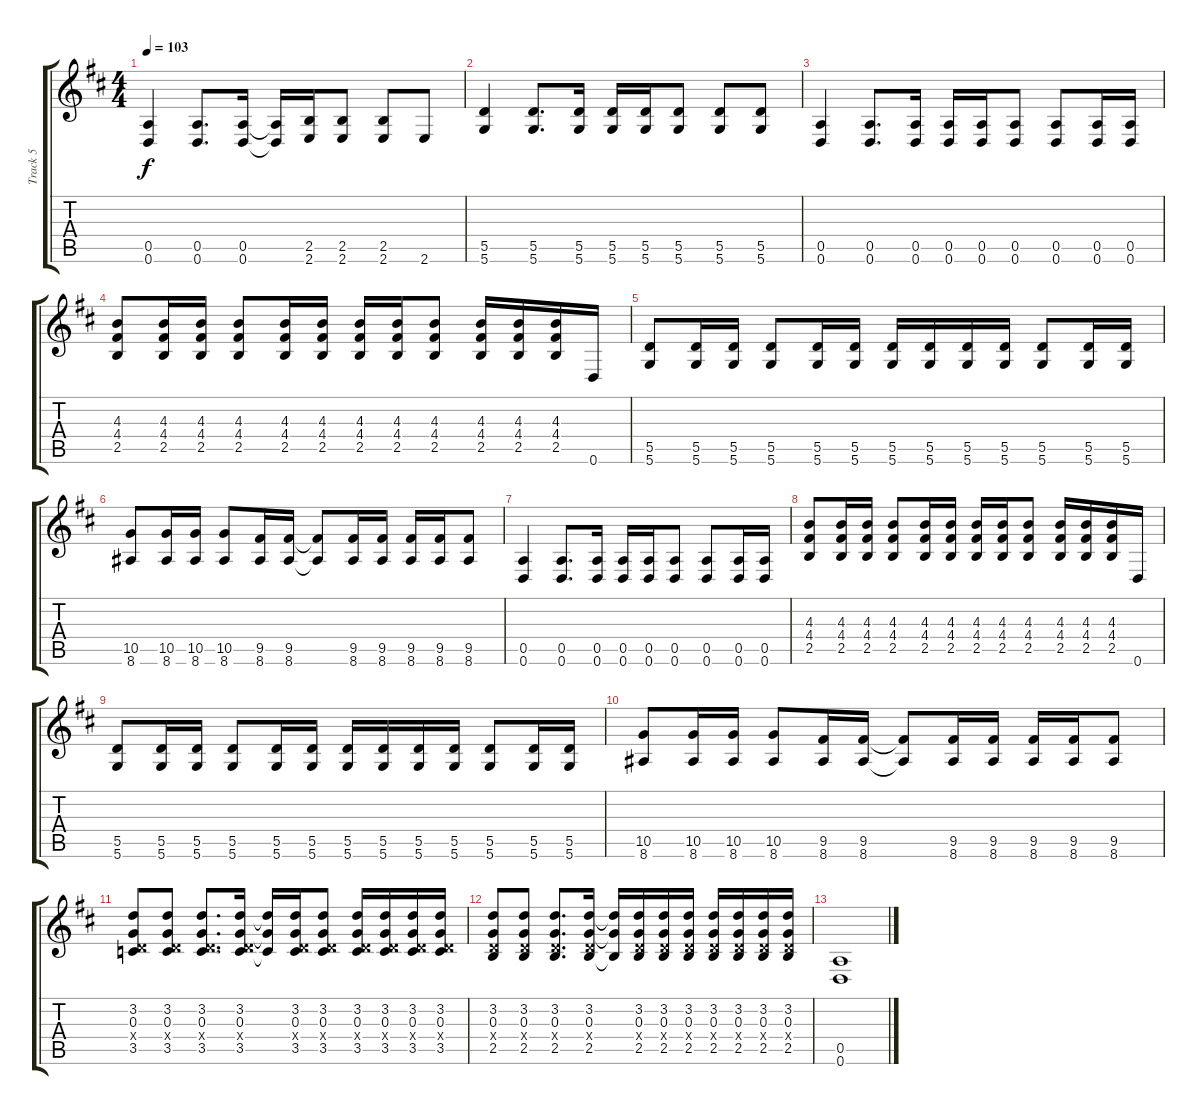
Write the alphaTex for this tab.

\track ("Track 5" "Track 5") {instrument overdrivenguitar}
\staff {score tabs}
\tuning (E4 B3 G3 D3 A2 D2) {hide}
\ts (4 4)
\tempo 103
\clef g2
\ks d
(0.5 0.6).4{dy f} (0.5 0.6).8{d} (0.5 0.6).16 (0.5{t} 0.6{t}).16 (2.5 2.6).16 (2.5 2.6).8 (2.5 2.6).8 2.6.8 |
(5.5 5.6).4 (5.5 5.6).8{d} (5.5 5.6).16 (5.5 5.6).16 (5.5 5.6).16 (5.5 5.6).8 (5.5 5.6).8 (5.5 5.6).8 |
(0.5 0.6).4 (0.5 0.6).8{d} (0.5 0.6).16 (0.5 0.6).16 (0.5 0.6).16 (0.5 0.6).8 (0.5 0.6).8 (0.5 0.6).16 (0.5 0.6).16 |
(4.3 4.4 2.5).8 (4.3 4.4 2.5).16 (4.3 4.4 2.5).16 (4.3 4.4 2.5).8 (4.3 4.4 2.5).16 (4.3 4.4 2.5).16 (4.3 4.4 2.5).16 (4.3 4.4 2.5).16 (4.3 4.4 2.5).8 (4.3 4.4 2.5).16 (4.3 4.4 2.5).16 (4.3 4.4 2.5).16 0.6.16 |
(5.5 5.6).8 (5.5 5.6).16 (5.5 5.6).16 (5.5 5.6).8 (5.5 5.6).16 (5.5 5.6).16 (5.5 5.6).16 (5.5 5.6).16 (5.5 5.6).16 (5.5 5.6).16 (5.5 5.6).8 (5.5 5.6).16 (5.5 5.6).16 |
(10.5 8.6).8 (10.5 8.6).16 (10.5 8.6).16 (10.5 8.6).8 (9.5 8.6).16 (9.5 8.6).16 (9.5{t} 8.6{t}).8 (9.5 8.6).16 (9.5 8.6).16 (9.5 8.6).16 (9.5 8.6).16 (9.5 8.6).8 |
(0.5 0.6).4 (0.5 0.6).8{d} (0.5 0.6).16 (0.5 0.6).16 (0.5 0.6).16 (0.5 0.6).8 (0.5 0.6).8 (0.5 0.6).16 (0.5 0.6).16 |
(4.3 4.4 2.5).8 (4.3 4.4 2.5).16 (4.3 4.4 2.5).16 (4.3 4.4 2.5).8 (4.3 4.4 2.5).16 (4.3 4.4 2.5).16 (4.3 4.4 2.5).16 (4.3 4.4 2.5).16 (4.3 4.4 2.5).8 (4.3 4.4 2.5).16 (4.3 4.4 2.5).16 (4.3 4.4 2.5).16 0.6.16 |
(5.5 5.6).8 (5.5 5.6).16 (5.5 5.6).16 (5.5 5.6).8 (5.5 5.6).16 (5.5 5.6).16 (5.5 5.6).16 (5.5 5.6).16 (5.5 5.6).16 (5.5 5.6).16 (5.5 5.6).8 (5.5 5.6).16 (5.5 5.6).16 |
(10.5 8.6).8 (10.5 8.6).16 (10.5 8.6).16 (10.5 8.6).8 (9.5 8.6).16 (9.5 8.6).16 (9.5{t} 8.6{t}).8 (9.5 8.6).16 (9.5 8.6).16 (9.5 8.6).16 (9.5 8.6).16 (9.5 8.6).8 |
(3.2 0.3 0.4{x} 3.5).8 (3.2 0.3 0.4{x} 3.5).8 (3.2 0.3 0.4{x} 3.5).8{d} (3.2 0.3 0.4{x} 3.5).16 (3.2{t} 0.3{t} 3.5{t}).16 (3.2 0.3 0.4{x} 3.5).16 (3.2 0.3 0.4{x} 3.5).8 (3.2 0.3 0.4{x} 3.5).16 (3.2 0.3 0.4{x} 3.5).16 (3.2 0.3 0.4{x} 3.5).16 (3.2 0.3 0.4{x} 3.5).16 |
(3.2 0.3 0.4{x} 2.5).8 (3.2 0.3 0.4{x} 2.5).8 (3.2 0.3 0.4{x} 2.5).8{d} (3.2 0.3 0.4{x} 2.5).16 (3.2{t} 0.3{t} 2.5{t}).16 (3.2 0.3 0.4{x} 2.5).16 (3.2 0.3 0.4{x} 2.5).16 (3.2 0.3 0.4{x} 2.5).16 (3.2 0.3 0.4{x} 2.5).16 (3.2 0.3 0.4{x} 2.5).16 (3.2 0.3 0.4{x} 2.5).16 (3.2 0.3 0.4{x} 2.5).16 |
(0.5 0.6).1
